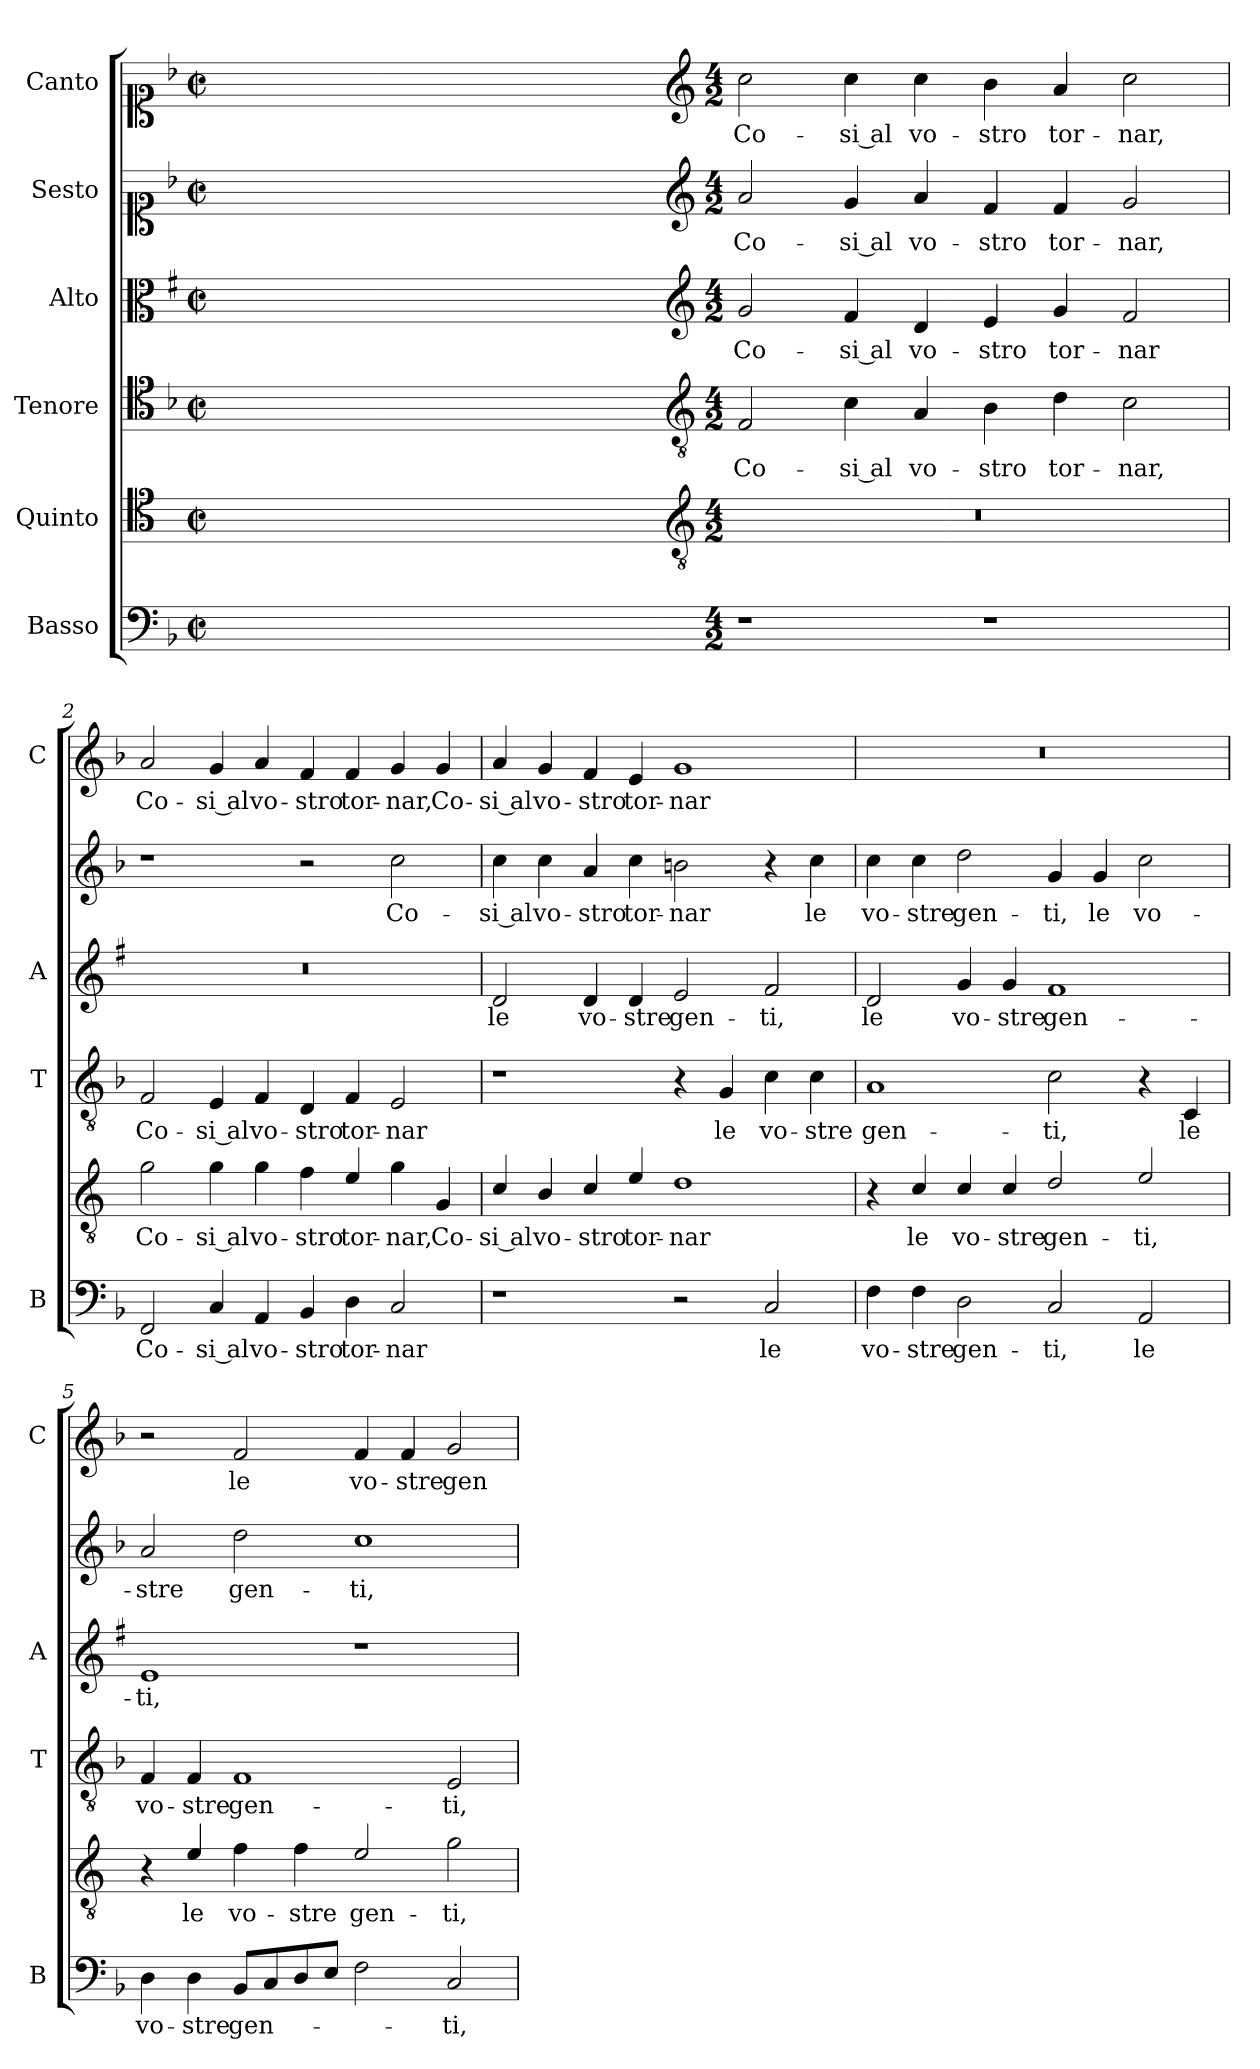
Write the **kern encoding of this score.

**kern	**text	**kern	**text	**kern	**text	**kern	**text	**kern	**text	**kern	**text
*part6	*part6	*part5	*part5	*part4	*part4	*part3	*part3	*part2	*part2	*part1	*part1
*staff6	*staff6	*staff5	*staff5	*staff4	*staff4	*staff3	*staff3	*staff2	*staff2	*staff1	*staff1
*I"Basso	*	*I"Quinto	*	*I"Tenore	*	*I"Alto	*	*I"Sesto	*	*I"Canto	*
*I'B	*	*	*	*I'T	*	*I'A	*	*	*	*I'C	*
*clefF4	*	*clefC4	*	*clefC4	*	*clefC3	*	*clefC1	*	*clefC1	*
*	*	*ITrd4c7	*	*	*	*ITrd1c2	*	*	*	*	*
*k[b-]	*	*k[b-]	*	*k[b-]	*	*k[b-]	*	*k[b-]	*	*k[b-]	*
*F:	*	*F:	*	*F:	*	*F:	*	*F:	*	*F:	*
*M2/2	*	*M2/2	*	*M2/2	*	*M2/2	*	*M2/2	*	*M2/2	*
*met(c|)	*	*met(c|)	*	*met(c|)	*	*met(c|)	*	*met(c|)	*	*met(c|)	*
=	=	=	=	=	=	=	=	=	=	=	=
1ryy	.	1ryy	.	1ryy	.	1ryy	.	1ryy	.	1ryy	.
=1X-	=1X-	=1X-	=1X-	=1X-	=1X-	=1X-	=1X-	=1X-	=1X-	=1X-	=1X-
4ryy	.	4ryy	.	4ryy	.	4ryy	.	4ryy	.	4ryy	.
4ryy	.	4ryy	.	4ryy	.	4ryy	.	4ryy	.	4ryy	.
4ryy	.	4ryy	.	4ryy	.	4ryy	.	4ryy	.	4ryy	.
4ryy	.	4ryy	.	4ryy	.	4ryy	.	4ryy	.	4ryy	.
=1-	=1-	=1-	=1-	=1-	=1-	=1-	=1-	=1-	=1-	=1-	=1-
*	*	*clefGv2	*	*clefGv2	*	*clefG2	*	*clefG2	*	*clefG2	*
*M4/2	*	*M4/2	*	*M4/2	*	*M4/2	*	*M4/2	*	*M4/2	*
!	!	!	!	!	!LO:LY:b	!	!LO:LY:b	!	!LO:LY:b	!	!LO:LY:b
1r	.	0r	.	2F/	Co-	2f/	Co-	2a/	Co-	2cc\	Co-
!	!	!	!	!	!LO:LY:b	!	!LO:LY:b	!	!LO:LY:b	!	!LO:LY:b
.	.	.	.	4c\	-si al	4e/	-si al	4g/	-si al	4cc\	-si al
!	!	!	!	!	!LO:LY:b	!	!LO:LY:b	!	!LO:LY:b	!	!LO:LY:b
.	.	.	.	4A/	vo-	4c/	vo-	4a/	vo-	4cc\	vo-
!	!	!	!	!	!LO:LY:b	!	!LO:LY:b	!	!LO:LY:b	!	!LO:LY:b
1r	.	.	.	4B-\	-stro	4d/	-stro	4f/	-stro	4b-\	-stro
!	!	!	!	!	!LO:LY:b	!	!LO:LY:b	!	!LO:LY:b	!	!LO:LY:b
.	.	.	.	4d\	tor-	4f/	tor-	4f/	tor-	4a/	tor-
!	!	!	!	!	!LO:LY:b	!	!LO:LY:b	!	!LO:LY:b	!	!LO:LY:b
.	.	.	.	2c\	-nar,	2e/	-nar	2g/	-nar,	2cc\	-nar,
=2	=2	=2	=2	=2	=2	=2	=2	=2	=2	=2	=2
!	!LO:LY:b	!	!LO:LY:b	!	!LO:LY:b	!	!	!	!	!	!LO:LY:b
2FF/	Co-	2c\	Co-	2F/	Co-	0r	.	1r	.	2a/	Co-
!	!LO:LY:b	!	!LO:LY:b	!	!LO:LY:b	!	!	!	!	!	!LO:LY:b
4C/	-si al	4c\	-si al	4E/	-si al	.	.	.	.	4g/	-si al
!	!LO:LY:b	!	!LO:LY:b	!	!LO:LY:b	!	!	!	!	!	!LO:LY:b
4AA/	vo-	4c\	vo-	4F/	vo-	.	.	.	.	4a/	vo-
!	!LO:LY:b	!	!LO:LY:b	!	!LO:LY:b	!	!	!	!	!	!LO:LY:b
4BB-/	-stro	4B-\	-stro	4D/	-stro	.	.	2r	.	4f/	-stro
!	!LO:LY:b	!	!LO:LY:b	!	!LO:LY:b	!	!	!	!	!	!LO:LY:b
4D\	tor-	4A/	tor-	4F/	tor-	.	.	.	.	4f/	tor-
!	!LO:LY:b	!	!LO:LY:b	!	!LO:LY:b	!	!	!	!LO:LY:b	!	!LO:LY:b
2C/	-nar	4c\	-nar,	2E/	-nar	.	.	2cc\	Co-	4g/	-nar,
!	!	!	!LO:LY:b	!	!	!	!	!	!	!	!LO:LY:b
.	.	4C/	Co-	.	.	.	.	.	.	4g/	Co-
=3	=3	=3	=3	=3	=3	=3	=3	=3	=3	=3	=3
!	!	!	!LO:LY:b	!	!	!	!LO:LY:b	!	!LO:LY:b	!	!LO:LY:b
1r	.	4F/	-si al	1r	.	2c/	le	4cc\	-si al	4a/	-si al
!	!	!	!LO:LY:b	!	!	!	!	!	!LO:LY:b	!	!LO:LY:b
.	.	4E/	vo-	.	.	.	.	4cc\	vo-	4g/	vo-
!	!	!	!LO:LY:b	!	!	!	!LO:LY:b	!	!LO:LY:b	!	!LO:LY:b
.	.	4F/	-stro	.	.	4c/	vo-	4a/	-stro	4f/	-stro
!	!	!	!LO:LY:b	!	!	!	!LO:LY:b	!	!LO:LY:b	!	!LO:LY:b
.	.	4A/	tor-	.	.	4c/	-stre	4cc\	tor-	4e/	tor-
!	!	!	!LO:LY:b	!	!	!	!LO:LY:b	!	!LO:LY:b	!	!LO:LY:b
2r	.	1G	-nar	4r	.	2d/	gen-	2bn\	-nar	1g	-nar
!	!	!	!	!	!LO:LY:b	!	!	!	!	!	!
.	.	.	.	4G/	le	.	.	.	.	.	.
!	!LO:LY:b	!	!	!	!LO:LY:b	!	!LO:LY:b	!	!	!	!
2C/	le	.	.	4c\	vo-	2e/	-ti,	4r	.	.	.
!	!	!	!	!	!LO:LY:b	!	!	!	!LO:LY:b	!	!
.	.	.	.	4c\	-stre	.	.	4cc\	le	.	.
!!LO:LB:g=z
=4	=4	=4	=4	=4	=4	=4	=4	=4	=4	=4	=4
!	!LO:LY:b	!	!	!	!LO:LY:b	!	!LO:LY:b	!	!LO:LY:b	!	!
4F\	vo-	4r	.	1A	gen-	2c/	le	4cc\	vo-	0r	.
!	!LO:LY:b	!	!LO:LY:b	!	!	!	!	!	!LO:LY:b	!	!
4F\	-stre	4F/	le	.	.	.	.	4cc\	-stre	.	.
!	!LO:LY:b	!	!LO:LY:b	!	!	!	!LO:LY:b	!	!LO:LY:b	!	!
2D\	gen-	4F/	vo-	.	.	4f/	vo-	2dd\	gen-	.	.
!	!	!	!LO:LY:b	!	!	!	!LO:LY:b	!	!	!	!
.	.	4F/	-stre	.	.	4f/	-stre	.	.	.	.
!	!LO:LY:b	!	!LO:LY:b	!	!LO:LY:b	!	!LO:LY:b	!	!LO:LY:b	!	!
2C/	-ti,	2G/	gen-	2c\	-ti,	1e	gen-	4g/	-ti,	.	.
!	!	!	!	!	!	!	!	!	!LO:LY:b	!	!
.	.	.	.	.	.	.	.	4g/	le	.	.
!	!LO:LY:b	!	!LO:LY:b	!	!	!	!	!	!LO:LY:b	!	!
2AA/	le	2A/	-ti,	4r	.	.	.	2cc\	vo-	.	.
!	!	!	!	!	!LO:LY:b	!	!	!	!	!	!
.	.	.	.	4C/	le	.	.	.	.	.	.
=5	=5	=5	=5	=5	=5	=5	=5	=5	=5	=5	=5
!	!LO:LY:b	!	!	!	!LO:LY:b	!	!LO:LY:b	!	!LO:LY:b	!	!
4D\	vo-	4r	.	4F/	vo-	1d	-ti,	2a/	-stre	2r	.
!	!LO:LY:b	!	!LO:LY:b	!	!LO:LY:b	!	!	!	!	!	!
4D\	-stre	4A/	le	4F/	-stre	.	.	.	.	.	.
!	!LO:LY:b	!	!LO:LY:b	!	!LO:LY:b	!	!	!	!LO:LY:b	!	!LO:LY:b
8BB-/L	gen-	4B-\	vo-	1F	gen-	.	.	2dd\	gen-	2f/	le
8C/	.	.	.	.	.	.	.	.	.	.	.
!	!	!	!LO:LY:b	!	!	!	!	!	!	!	!
8D/	.	4B-\	-stre	.	.	.	.	.	.	.	.
8E/J	.	.	.	.	.	.	.	.	.	.	.
!	!	!	!LO:LY:b	!	!	!	!	!	!LO:LY:b	!	!LO:LY:b
2F\	.	2A/	gen-	.	.	1r	.	1cc	-ti,	4f/	vo-
!	!	!	!	!	!	!	!	!	!	!	!LO:LY:b
.	.	.	.	.	.	.	.	.	.	4f/	-stre
!	!LO:LY:b	!	!LO:LY:b	!	!LO:LY:b	!	!	!	!	!	!LO:LY:b
2C/	-ti,	2c\	-ti,	2E/	-ti,	.	.	.	.	2g/	gen-
=	=	=	=	=	=	=	=	=	=	=	=
*-	*-	*-	*-	*-	*-	*-	*-	*-	*-	*-	*-
